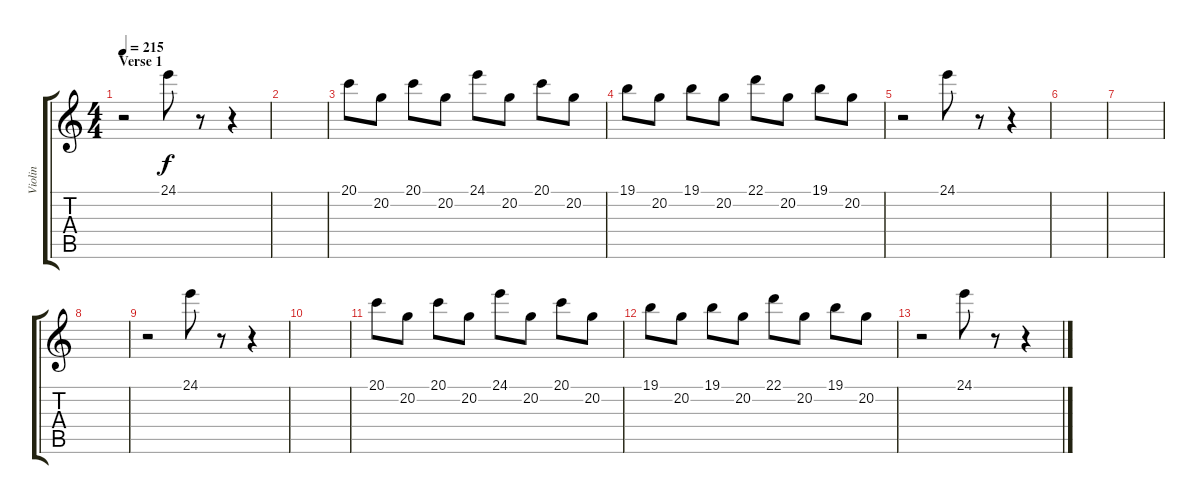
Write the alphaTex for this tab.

\track ("Violin" "Violin") {instrument violin}
\staff {score tabs}
\tuning (E4 B3 G3 D3 A2 E2) {hide}
\ts (4 4)
\section ("" "Verse 1")
\tempo 215
\clef g2
\ks c
r.2{dy f} 24.1.8 r.8 r.4 |
|
20.1.8 20.2.8 20.1.8 20.2.8 24.1.8 20.2.8 20.1.8 20.2.8 |
19.1.8 20.2.8 19.1.8 20.2.8 22.1.8 20.2.8 19.1.8 20.2.8 |
r.2 24.1.8 r.8 r.4 |
|
|
|
r.2 24.1.8 r.8 r.4 |
|
20.1.8 20.2.8 20.1.8 20.2.8 24.1.8 20.2.8 20.1.8 20.2.8 |
19.1.8 20.2.8 19.1.8 20.2.8 22.1.8 20.2.8 19.1.8 20.2.8 |
r.2 24.1.8 r.8 r.4
